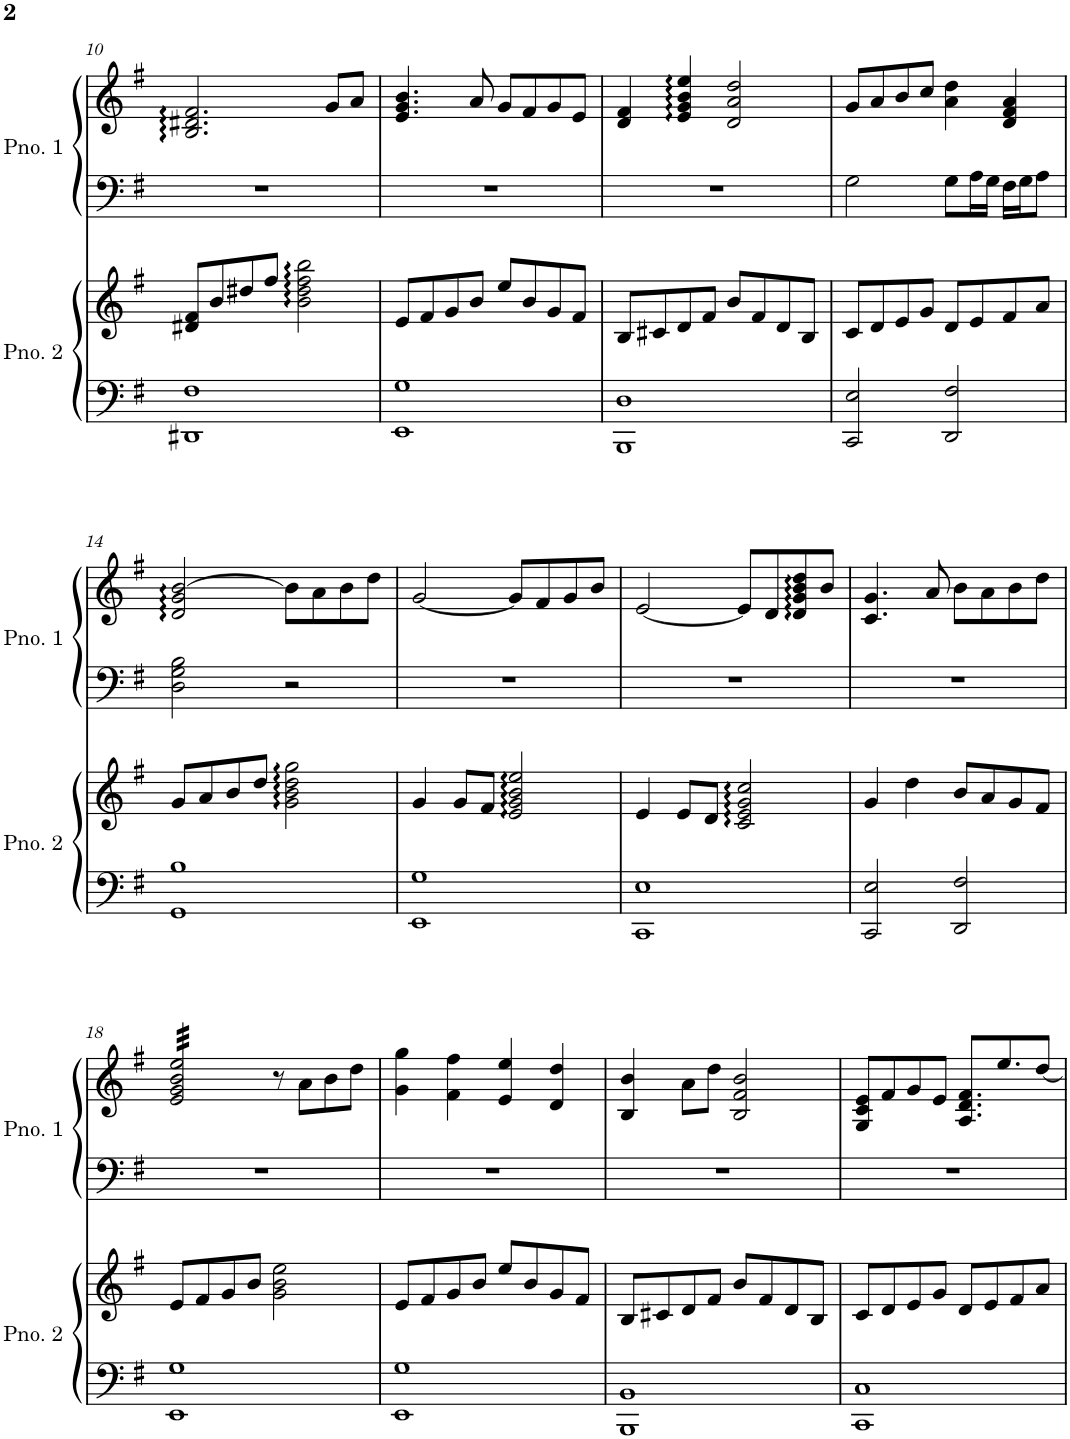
**kern	**kern	**kern	**kern
*part2	*part2	*part1	*part1
*staff4	*staff3	*staff2	*staff1
*I"Piano 2	*	*I"Piano 1	*
*I'Pno. 2	*	*I'Pno. 1	*
!!LO:PB:g=z
*clefF4	*clefG2	*clefF4	*clefG2
*k[f#]	*k[f#]	*k[f#]	*k[f#]
*M4/4	*M4/4	*M4/4	*M4/4
*met(c)	*met(c)	*met(c)	*met(c)
=10	=10	=10	=10
1DD#X 1F#	8d#X/ 8f#/L	1r	2.B/ 2.d#X/ 2.f#/
.	8b/	.	.
.	8dd#X/	.	.
.	8ff#/J	.	.
.	2b\ 2dd#\ 2ff#\ 2bb\	.	.
.	.	.	8g/L
.	.	.	8a/J
=11	=11	=11	=11
1EE 1G	8e/L	1r	4.e/ 4.g/ 4.b/
.	8f#/	.	.
.	8g/	.	.
.	8b/J	.	8a/
.	8ee/L	.	8g/L
.	8b/	.	8f#/
.	8g/	.	8g/
.	8f#/J	.	8e/J
=12	=12	=12	=12
1BBB 1D	8B/L	1r	4d/ 4f#/
.	8c#X/	.	.
.	8d/	.	4e/ 4g/ 4b/ 4ee/
.	8f#/J	.	.
.	8b/L	.	2d/ 2a/ 2dd/
.	8f#/	.	.
.	8d/	.	.
.	8B/J	.	.
=13	=13	=13	=13
2CC/ 2E/	8c/L	2G\	8g/L
.	8d/	.	8a/
.	8e/	.	8b/
.	8g/J	.	8cc/J
2DD/ 2F#/	8d/L	8G\L	4a\ 4dd\
.	8e/	16A\L	.
.	.	16G\JJ	.
.	8f#/	16F#\LL	4d/ 4f#/ 4a/
.	.	16G\J	.
.	8a/J	8A\J	.
!!LO:LB:g=z
=14	=14	=14	=14
1GG 1B	8g/L	2D\ 2G\ 2B\	2d/ 2g/ [2b/
.	8a/	.	.
.	8b/	.	.
.	8dd/J	.	.
.	2g\ 2b\ 2dd\ 2gg\	2r	8b\L]
.	.	.	8a\
.	.	.	8b\
.	.	.	8dd\J
=15	=15	=15	=15
1EE 1G	4g/	1r	[2g/
.	8g/L	.	.
.	8f#/J	.	.
.	2e/ 2g/ 2b/ 2ee/	.	8g/L]
.	.	.	8f#/
.	.	.	8g/
.	.	.	8b/J
=16	=16	=16	=16
1CC 1E	4e/	1r	[2e/
.	8e/L	.	.
.	8d/J	.	.
.	2c/ 2e/ 2g/ 2cc/	.	8e/L]
.	.	.	8d/
.	.	.	8d/ 8g/ 8b/ 8dd/
.	.	.	8b/J
=17	=17	=17	=17
2CC/ 2E/	4g/	1r	4.c/ 4.g/
.	4dd\	.	.
.	.	.	8a/
2DD/ 2F#/	8b/L	.	8b\L
.	8a/	.	8a\
.	8g/	.	8b\
.	8f#/J	.	8dd\J
!!LO:LB:g=z
=18	=18	=18	=18
*	*	*	*tremolo
1EE 1G	8e/L	1r	32e/ 32g/ 32b/ 32ee/LLL
.	.	.	32e/ 32g/ 32b/ 32ee/
.	.	.	32e/ 32g/ 32b/ 32ee/
.	.	.	32e/ 32g/ 32b/ 32ee/
.	8f#/	.	32e/ 32g/ 32b/ 32ee/
.	.	.	32e/ 32g/ 32b/ 32ee/
.	.	.	32e/ 32g/ 32b/ 32ee/
.	.	.	32e/ 32g/ 32b/ 32ee/
.	8g/	.	32e/ 32g/ 32b/ 32ee/
.	.	.	32e/ 32g/ 32b/ 32ee/
.	.	.	32e/ 32g/ 32b/ 32ee/
.	.	.	32e/ 32g/ 32b/ 32ee/
.	8b/J	.	32e/ 32g/ 32b/ 32ee/
.	.	.	32e/ 32g/ 32b/ 32ee/
.	.	.	32e/ 32g/ 32b/ 32ee/
.	.	.	32e/ 32g/ 32b/ 32ee/JJJ
*	*	*	*Xtremolo
.	2g\ 2b\ 2ee\	.	8r
.	.	.	8a\L
.	.	.	8b\
.	.	.	8dd\J
=19	=19	=19	=19
1EE 1G	8e/L	1r	4g\ 4gg\
.	8f#/	.	.
.	8g/	.	4f#\ 4ff#\
.	8b/J	.	.
.	8ee/L	.	4e/ 4ee/
.	8b/	.	.
.	8g/	.	4d/ 4dd/
.	8f#/J	.	.
=20	=20	=20	=20
1BBB 1BB	8B/L	1r	4B/ 4b/
.	8c#X/	.	.
.	8d/	.	8a\L
.	8f#/J	.	8dd\J
.	8b/L	.	2B/ 2f#/ 2b/
.	8f#/	.	.
.	8d/	.	.
.	8B/J	.	.
=21	=21	=21	=21
1CC 1C	8c/L	1r	8G/ 8c/ 8e/L
.	8d/	.	8f#/
.	8e/	.	8g/
.	8g/J	.	8e/J
.	8d/L	.	8.A/ 8.d/ 8.f#/L
.	8e/	.	.
.	.	.	8.ee/
.	8f#/	.	.
.	8a/J	.	[8dd/J
=	=	=	=
*-	*-	*-	*-
